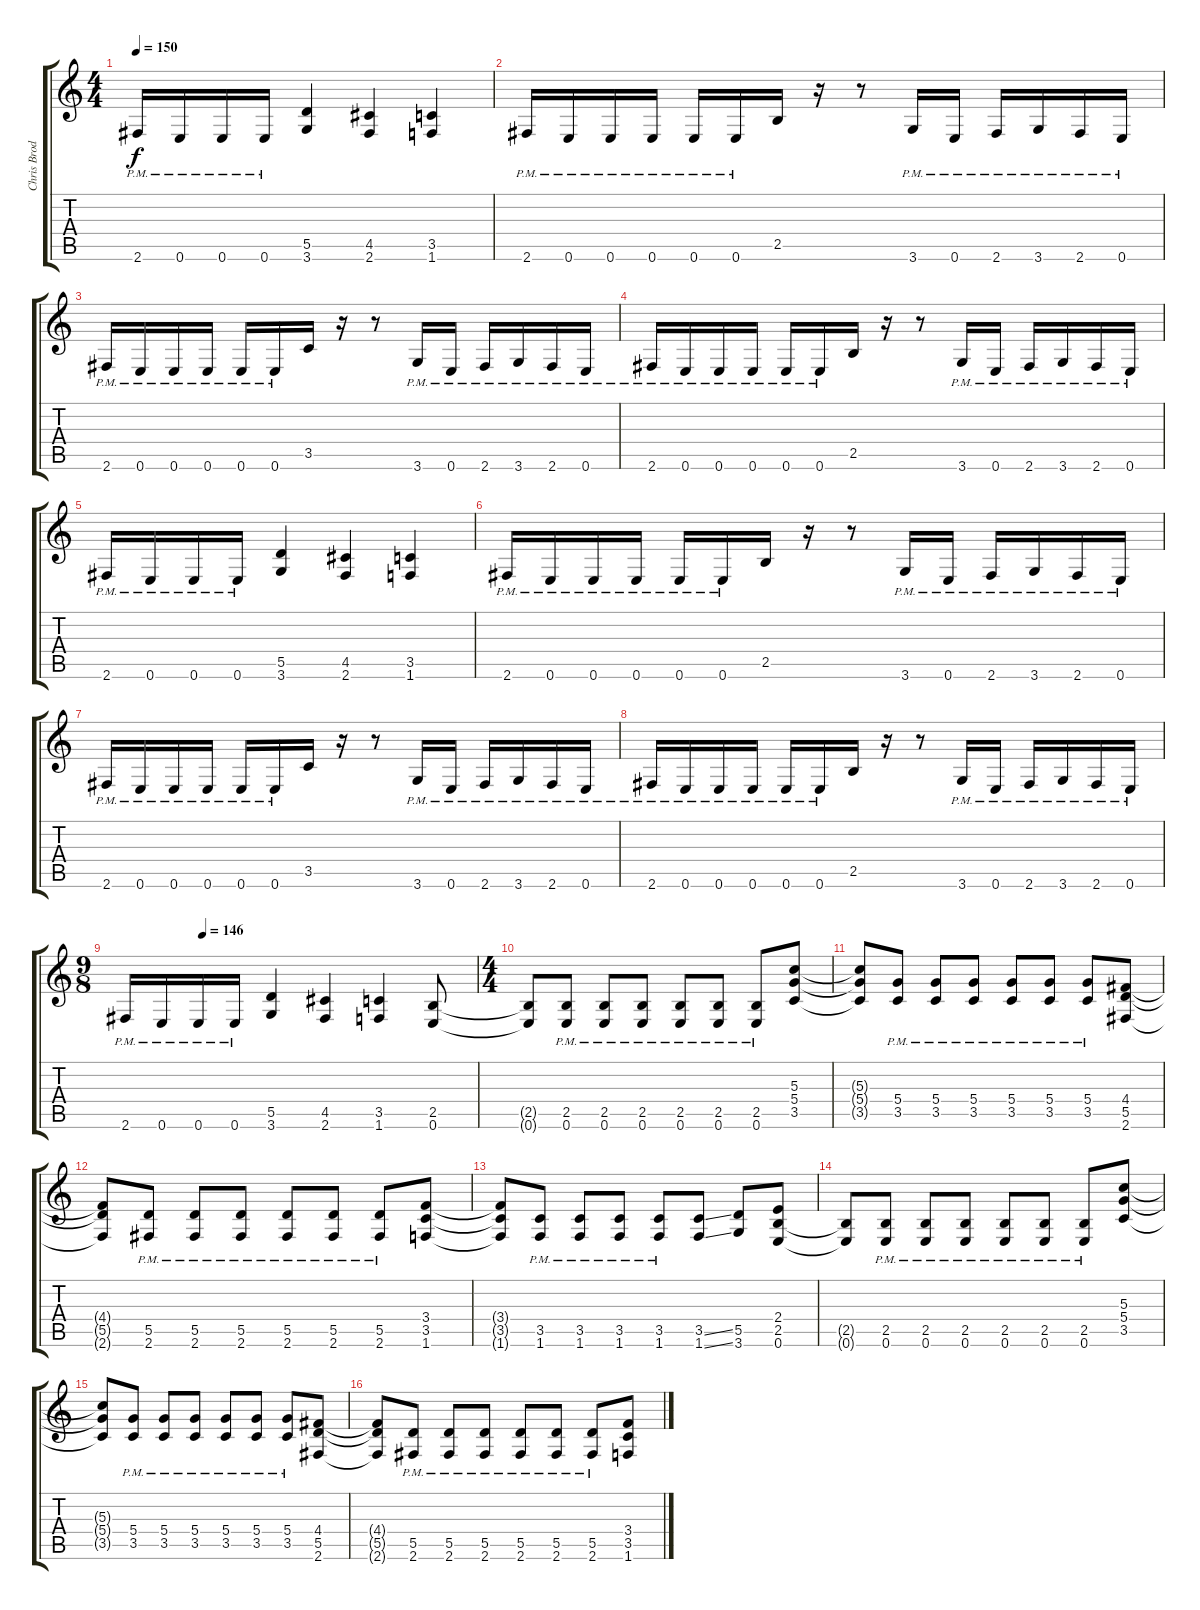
\track ("Chris Broderick Rythm Gtr." "Chris Brod") {instrument overdrivenguitar}
\staff {score tabs}
\tuning (E4 B3 G3 D3 A2 E2) {hide}
\ts (4 4)
\tempo 150
\clef g2
\ks c
2.6{pm}.16{dy f} 0.6{pm}.16 0.6{pm}.16 0.6{pm}.16 (5.5 3.6).4 (4.5 2.6).4 (3.5 1.6).4 |
2.6{pm}.16 0.6{pm}.16 0.6{pm}.16 0.6{pm}.16 0.6{pm}.16 0.6{pm}.16 2.5.16 r.16 r.8 3.6{pm}.16 0.6{pm}.16 2.6{pm}.16 3.6{pm}.16 2.6{pm}.16 0.6{pm}.16 |
2.6{pm}.16 0.6{pm}.16 0.6{pm}.16 0.6{pm}.16 0.6{pm}.16 0.6{pm}.16 3.5.16 r.16 r.8 3.6{pm}.16 0.6{pm}.16 2.6{pm}.16 3.6{pm}.16 2.6{pm}.16 0.6{pm}.16 |
2.6{pm}.16 0.6{pm}.16 0.6{pm}.16 0.6{pm}.16 0.6{pm}.16 0.6{pm}.16 2.5.16 r.16 r.8 3.6{pm}.16 0.6{pm}.16 2.6{pm}.16 3.6{pm}.16 2.6{pm}.16 0.6{pm}.16 |
2.6{pm}.16 0.6{pm}.16 0.6{pm}.16 0.6{pm}.16 (5.5 3.6).4 (4.5 2.6).4 (3.5 1.6).4 |
2.6{pm}.16 0.6{pm}.16 0.6{pm}.16 0.6{pm}.16 0.6{pm}.16 0.6{pm}.16 2.5.16 r.16 r.8 3.6{pm}.16 0.6{pm}.16 2.6{pm}.16 3.6{pm}.16 2.6{pm}.16 0.6{pm}.16 |
2.6{pm}.16 0.6{pm}.16 0.6{pm}.16 0.6{pm}.16 0.6{pm}.16 0.6{pm}.16 3.5.16 r.16 r.8 3.6{pm}.16 0.6{pm}.16 2.6{pm}.16 3.6{pm}.16 2.6{pm}.16 0.6{pm}.16 |
2.6{pm}.16 0.6{pm}.16 0.6{pm}.16 0.6{pm}.16 0.6{pm}.16 0.6{pm}.16 2.5.16 r.16 r.8 3.6{pm}.16 0.6{pm}.16 2.6{pm}.16 3.6{pm}.16 2.6{pm}.16 0.6{pm}.16 |
\ts (9 8)
\tempo (146 0.2222222222222222)
2.6{pm}.16 0.6{pm}.16 0.6{pm}.16 0.6{pm}.16 (5.5 3.6).4 (4.5 2.6).4 (3.5 1.6).4 (2.5 0.6).8 |
\ts (4 4)
(2.5{t} 0.6{t}).8 (2.5{pm} 0.6{pm}).8 (2.5{pm} 0.6{pm}).8 (2.5{pm} 0.6{pm}).8 (2.5{pm} 0.6{pm}).8 (2.5{pm} 0.6{pm}).8 (2.5{pm} 0.6{pm}).8 (5.3 5.4 3.5).8 |
(5.3{t} 5.4{t} 3.5{t}).8 (5.4{pm} 3.5{pm}).8 (5.4{pm} 3.5{pm}).8 (5.4{pm} 3.5{pm}).8 (5.4{pm} 3.5{pm}).8 (5.4{pm} 3.5{pm}).8 (5.4{pm} 3.5{pm}).8 (4.4 5.5 2.6).8 |
(4.4{t} 5.5{t} 2.6{t}).8 (5.5{pm} 2.6{pm}).8 (5.5{pm} 2.6{pm}).8 (5.5{pm} 2.6{pm}).8 (5.5{pm} 2.6{pm}).8 (5.5{pm} 2.6{pm}).8 (5.5{pm} 2.6{pm}).8 (3.4 3.5 1.6).8 |
(3.4{t} 3.5{t} 1.6{t}).8 (3.5{pm} 1.6{pm}).8 (3.5{pm} 1.6{pm}).8 (3.5{pm} 1.6{pm}).8 (3.5{pm} 1.6{pm}).8 (3.5{ss} 1.6{ss}).8 (5.5 3.6).8 (2.4 2.5 0.6).8 |
(2.5{t} 0.6{t}).8 (2.5{pm} 0.6{pm}).8 (2.5{pm} 0.6{pm}).8 (2.5{pm} 0.6{pm}).8 (2.5{pm} 0.6{pm}).8 (2.5{pm} 0.6{pm}).8 (2.5{pm} 0.6{pm}).8 (5.3 5.4 3.5).8 |
(5.3{t} 5.4{t} 3.5{t}).8 (5.4{pm} 3.5{pm}).8 (5.4{pm} 3.5{pm}).8 (5.4{pm} 3.5{pm}).8 (5.4{pm} 3.5{pm}).8 (5.4{pm} 3.5{pm}).8 (5.4{pm} 3.5{pm}).8 (4.4 5.5 2.6).8 |
(4.4{t} 5.5{t} 2.6{t}).8 (5.5{pm} 2.6{pm}).8 (5.5{pm} 2.6{pm}).8 (5.5{pm} 2.6{pm}).8 (5.5{pm} 2.6{pm}).8 (5.5{pm} 2.6{pm}).8 (5.5{pm} 2.6{pm}).8 (3.4 3.5 1.6).8
